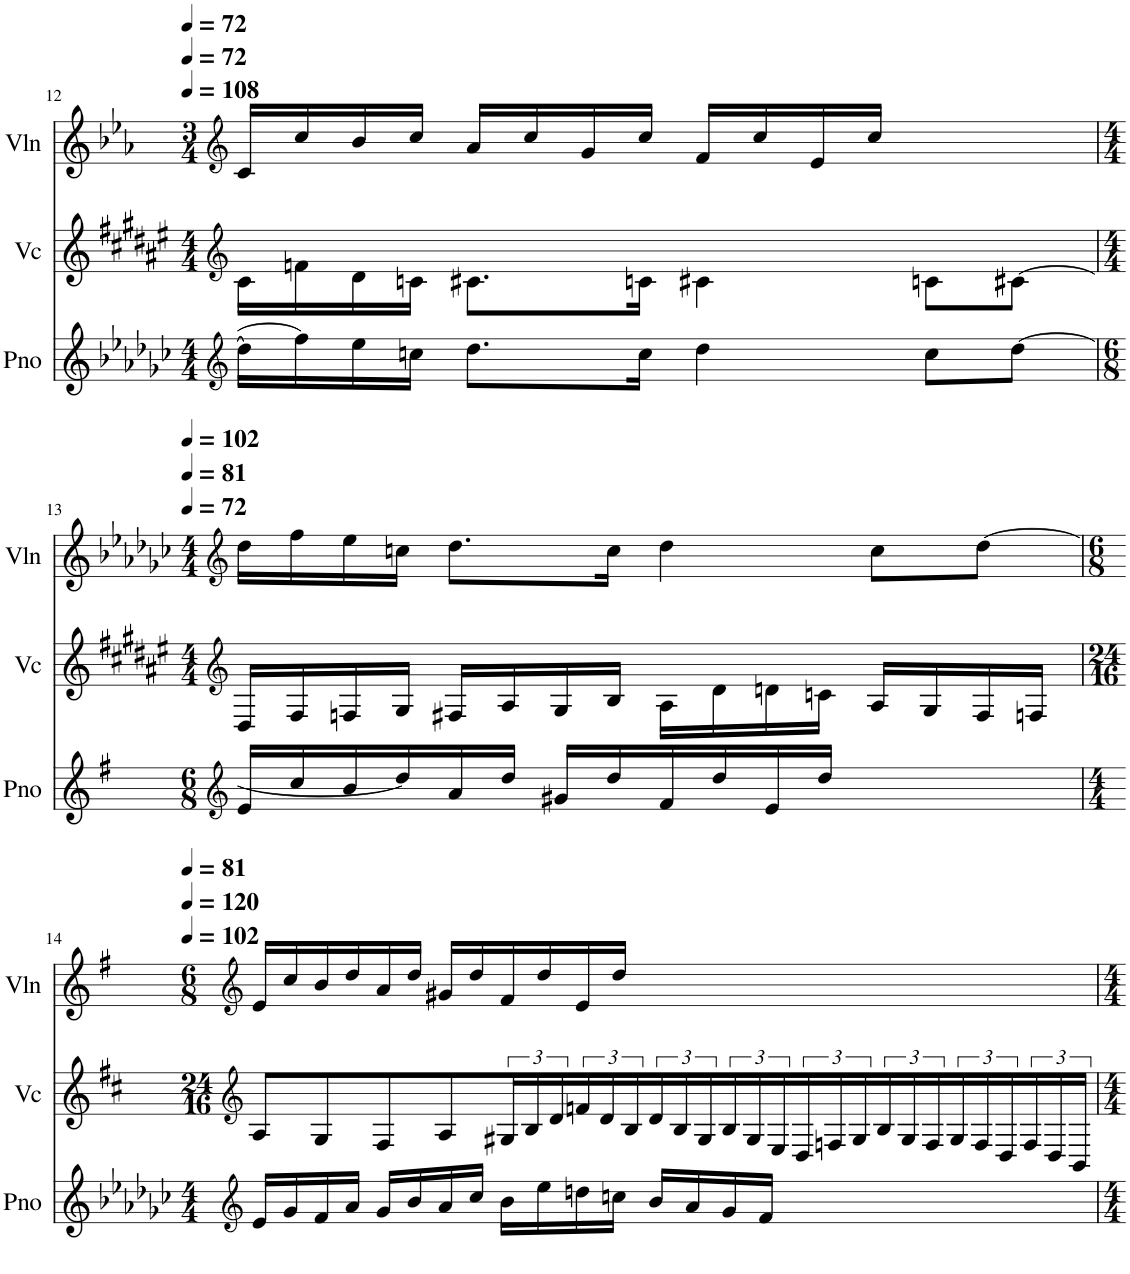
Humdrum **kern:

**kern	**kern	**kern
*part3	*part2	*part1
*staff3	*staff2	*staff1
*I"Piano	*I"Violoncello	*I"Violin
*I'Pno	*I'Vc	*I'Vln
!!LO:PB:g=z
*clefG2	*clefG2	*clefG2
*k[b-e-a-d-g-c-]	*k[f#c#g#d#a#e#]	*k[b-e-a-]
*M4/4	*M4/4	*M3/4
*MM108	*MM108	*MM72
=12	=12	=12
16dd-\LL]	16c#\LL	16c/LL
16ff\]	16fn\	16cc/
16ee-\	16d#\	16b-/
16ccn\JJ	16cn\JJ	16cc/JJ
8.dd-\L	8.c#X\L	16a-/LL
.	.	16cc/
.	.	16g/
16cc\Jk	16cn\Jk	16cc/JJ
4dd-\	4c#X\	16f/LL
.	.	16cc/
.	.	16e-/
.	.	16cc/JJ
8cc\L	8cn\L	4ryy
[8dd-\J	[8c#X\J	.
!!LO:LB:g=z
=13	=13	=13
*clefG2	*clefG2	*clefG2
*k[f#]	*	*k[b-e-a-d-g-c-]
*M6/8	*M4/4	*M4/4
*	*	*MM102
16e/LL	16D#/LL	16dd-\LL
16cc/	16F#/	16ff\
16b/	16Fn/	16ee-\
16dd/]	16G#/JJ	16ccn\JJ
16a/	16F#X/LL	8.dd-\L
16dd/JJ	16A#/	.
16g#X/LL	16G#/	.
16dd/	16B/JJ	16cc\Jk
16f#/	16A#\LL	4dd-\
16dd/	16d#\	.
16e/	16dn\	.
16dd/JJ	16cn\JJ	.
4ryy	16A#/LL	8cc\L
.	16G#/	.
.	16F#/	[8dd-\J
.	16Fn/JJ	.
!!LO:LB:g=z
=14	=14	=14
*clefG2	*clefG2	*clefG2
*k[b-e-a-d-g-c-]	*k[f#c#]	*k[f#]
*M4/4	*M24/16	*M6/8
*	*	*MM81
16e-/LL	8A/L	16e/LL
16g-/	.	16cc/
16f/	8G/	16b/
16a-/JJ	.	16dd/
16g-/LL	8F#/	16a/
16b-/	.	16dd/JJ
16a-/	8A/	16g#X/LL
16cc-/JJ	.	16dd/
16b-\LL	24G#X/L	16f#/
.	24B/	.
16ee-\	.	16dd/
.	24d/	.
16ddn\	24fn/	16e/
.	24d/	.
16ccn\JJ	.	16dd/JJ
.	24B/	.
16b-/LL	24d/	2.ryy
.	24B/	.
16a-/	.	.
.	24G#/	.
16g-/	24B/	.
.	24G#/	.
16f/JJ	.	.
.	24E/	.
2ryy	24D/	.
.	24Fn/	.
.	24G#/	.
.	24B/	.
.	24G#/	.
.	24F/	.
.	24G#/	.
.	24F/	.
.	24D/	.
.	24F/	.
.	24D/	.
.	24BB/JJ	.
=	=	=
*-	*-	*-
